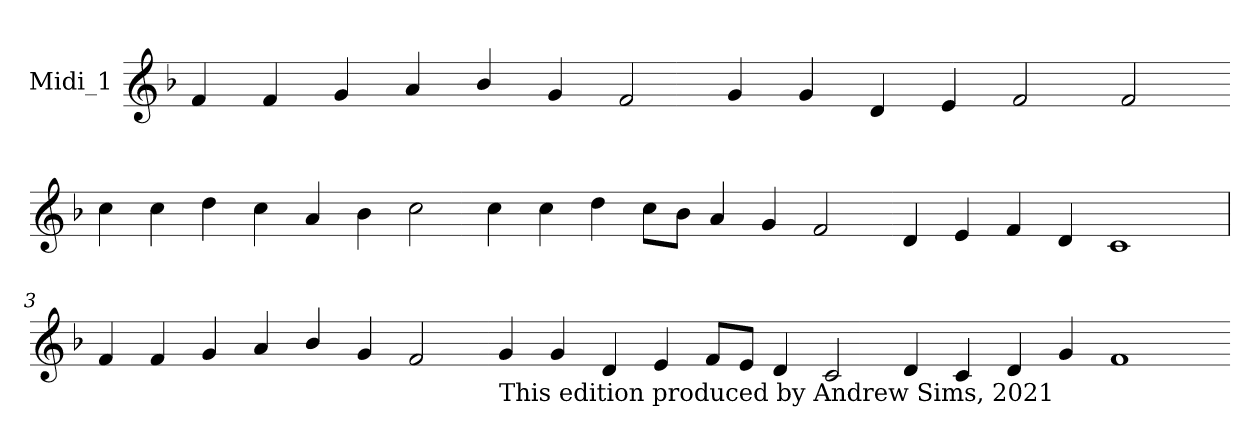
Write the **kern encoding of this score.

**kern
*part1
*staff1
*I"Midi_1
*clefG2
*k[b-]
*F:
=
4f
4f
4g
4a
4b-/
4g
2f
4g
4g
4d
4e
2f
2f
!!LO:LB:g=z
=1-
4cc
4cc
4dd
4cc
4a
4b-
2cc
4cc
4cc
4dd
8ccL
8b-J
4a
4g
2f
!!LO:LB:g=z
=2-
4d
4e
4f
4d
1c
=3
4f
4f
4g
4a
4b-/
4g
2f
!!LO:LB:g=z
=4-
!LO:TX:b:t=This edition produced by Andrew Sims, 2021
4g
4g
4d
4e
8fL
8eJ
4d
2c
4d
4c
4d
4g
1f
=-
*-
